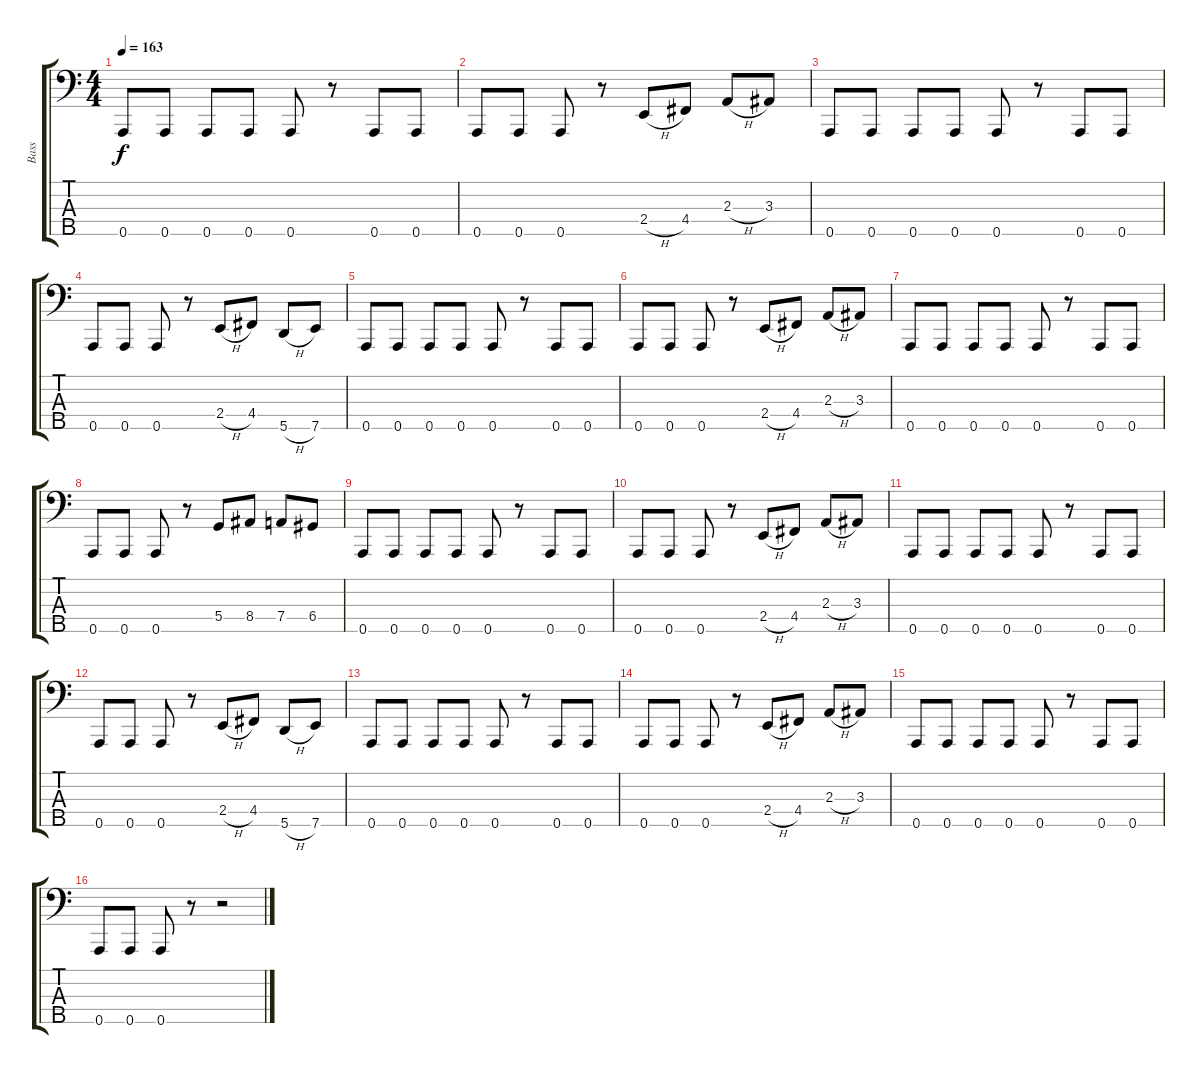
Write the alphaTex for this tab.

\track ("Bass" "Bass") {instrument electricbasspick}
\staff {score tabs}
\tuning (F2 C2 G1 D1 A0) {hide}
\ts (4 4)
\tempo 163
\clef f4
\ks c
0.5.8{dy f} 0.5.8 0.5.8 0.5.8 0.5.8 r.8 0.5.8 0.5.8 |
0.5.8 0.5.8 0.5.8 r.8 2.4{h}.8 4.4.8 2.3{h}.8 3.3.8 |
0.5.8 0.5.8 0.5.8 0.5.8 0.5.8 r.8 0.5.8 0.5.8 |
0.5.8 0.5.8 0.5.8 r.8 2.4{h}.8 4.4.8 5.5{h}.8 7.5.8 |
0.5.8 0.5.8 0.5.8 0.5.8 0.5.8 r.8 0.5.8 0.5.8 |
0.5.8 0.5.8 0.5.8 r.8 2.4{h}.8 4.4.8 2.3{h}.8 3.3.8 |
0.5.8 0.5.8 0.5.8 0.5.8 0.5.8 r.8 0.5.8 0.5.8 |
0.5.8 0.5.8 0.5.8 r.8 5.4.8 8.4.8 7.4.8 6.4.8 |
0.5.8 0.5.8 0.5.8 0.5.8 0.5.8 r.8 0.5.8 0.5.8 |
0.5.8 0.5.8 0.5.8 r.8 2.4{h}.8 4.4.8 2.3{h}.8 3.3.8 |
0.5.8 0.5.8 0.5.8 0.5.8 0.5.8 r.8 0.5.8 0.5.8 |
0.5.8 0.5.8 0.5.8 r.8 2.4{h}.8 4.4.8 5.5{h}.8 7.5.8 |
0.5.8 0.5.8 0.5.8 0.5.8 0.5.8 r.8 0.5.8 0.5.8 |
0.5.8 0.5.8 0.5.8 r.8 2.4{h}.8 4.4.8 2.3{h}.8 3.3.8 |
0.5.8 0.5.8 0.5.8 0.5.8 0.5.8 r.8 0.5.8 0.5.8 |
0.5.8 0.5.8 0.5.8 r.8 r.2
